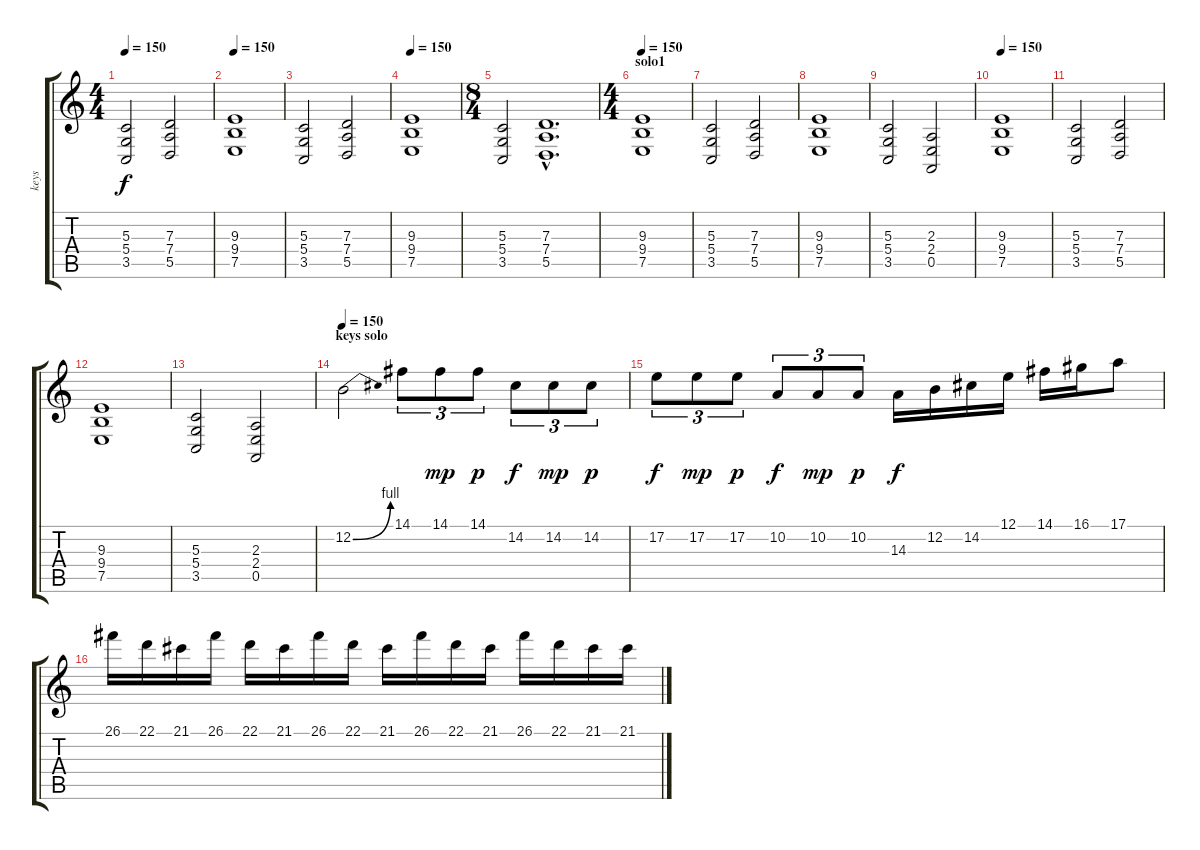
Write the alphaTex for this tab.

\track ("keys" "keys") {instrument pad8sweep}
\staff {score tabs}
\tuning (E4 B3 G3 D3 A2 E2) {hide}
\ts (4 4)
\tempo 150
\clef g2
\ks c
(5.3 5.4 3.5).2{dy f} (7.3 7.4 5.5).2 |
\tempo 150
(9.3 9.4 7.5).1 |
(5.3 5.4 3.5).2 (7.3 7.4 5.5).2 |
\tempo 150
(9.3 9.4 7.5).1 |
\ts (8 4)
(5.3 5.4 3.5).2 (7.3{hac} 7.4{hac} 5.5{hac}).1{d} |
\ts (4 4)
\section ("" "solo1")
\tempo 150
(9.3 9.4 7.5).1 |
(5.3 5.4 3.5).2 (7.3 7.4 5.5).2 |
(9.3 9.4 7.5).1 |
(5.3 5.4 3.5).2 (2.3 2.4 0.5).2 |
\tempo 150
(9.3 9.4 7.5).1 |
(5.3 5.4 3.5).2 (7.3 7.4 5.5).2 |
(9.3 9.4 7.5).1 |
(5.3 5.4 3.5).2 (2.3 2.4 0.5).2 |
\section ("" "keys solo")
\tempo 150
12.2{be (bend 0 0 60 4)}.2{volume 13 instrument lead2sawtooth} 14.1.8{tu (3 2)} 14.1.8{tu (3 2) dy mp} 14.1.8{tu (3 2) dy p} 14.2.8{tu (3 2) dy f} 14.2.8{tu (3 2) dy mp} 14.2.8{tu (3 2) dy p} |
17.2.8{tu (3 2) dy f} 17.2.8{tu (3 2) dy mp} 17.2.8{tu (3 2) dy p} 10.2.8{tu (3 2) dy f} 10.2.8{tu (3 2) dy mp} 10.2.8{tu (3 2) dy p} 14.3.16{dy f} 12.2.16 14.2.16 12.1.16 14.1.16 16.1.16 17.1.8 |
26.1.16 22.1.16 21.1.16 26.1.16 22.1.16 21.1.16 26.1.16 22.1.16 21.1.16 26.1.16 22.1.16 21.1.16 26.1.16 22.1.16 21.1.16 21.1.16
